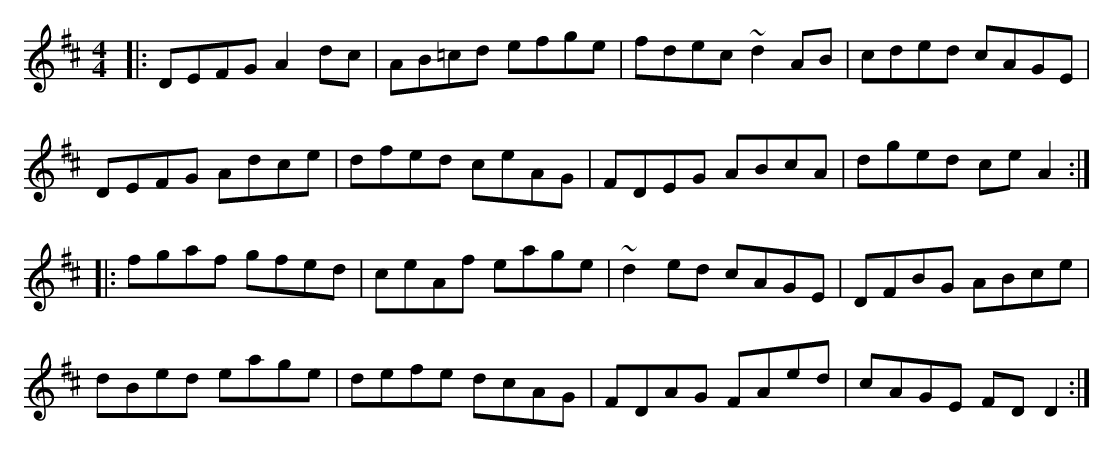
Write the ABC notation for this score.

X:1
M:4/4
K:D
|:DEFG A2 dc|AB=cd efge|fdec ~d2 AB|cded cAGE|
DEFG Adce|dfed ceAG|FDEG ABcA|dged ce A2:|
|:fgaf gfed|ceAf eage| ~d2 ed cAGE|DFBG ABce|
dBed eage|defe dcAG|FDAG FAed|cAGE FDD2:|
